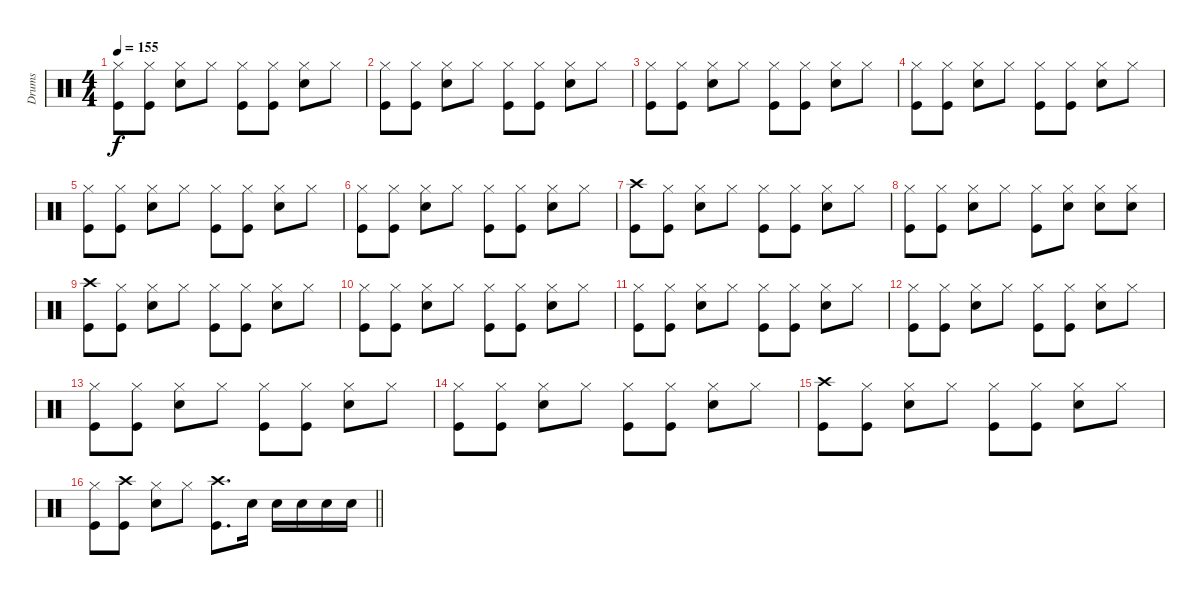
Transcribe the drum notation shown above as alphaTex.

\track ("Drums" "Drums") {instrument percussion}
\staff {score}
\articulation defaults
\ts (4 4)
\tempo 155
\clef neutral
\ks c
("Hi-Hat (closed)" "Kick (hit)").8{dy f} ("Hi-Hat (closed)" "Kick (hit)").8 ("Hi-Hat (closed)" "Snare (hit) 2").8 "Hi-Hat (closed)".8 ("Hi-Hat (closed)" "Kick (hit)").8 ("Hi-Hat (closed)" "Kick (hit)").8 ("Hi-Hat (closed)" "Snare (hit) 2").8 "Hi-Hat (closed)".8 |
("Hi-Hat (closed)" "Kick (hit)").8 ("Hi-Hat (closed)" "Kick (hit)").8 ("Hi-Hat (closed)" "Snare (hit) 2").8 "Hi-Hat (closed)".8 ("Hi-Hat (closed)" "Kick (hit)").8 ("Hi-Hat (closed)" "Kick (hit)").8 ("Hi-Hat (closed)" "Snare (hit) 2").8 "Hi-Hat (closed)".8 |
("Hi-Hat (closed)" "Kick (hit)").8 ("Hi-Hat (closed)" "Kick (hit)").8 ("Hi-Hat (closed)" "Snare (hit) 2").8 "Hi-Hat (closed)".8 ("Hi-Hat (closed)" "Kick (hit)").8 ("Hi-Hat (closed)" "Kick (hit)").8 ("Hi-Hat (closed)" "Snare (hit) 2").8 "Hi-Hat (closed)".8 |
("Hi-Hat (closed)" "Kick (hit)").8 ("Hi-Hat (closed)" "Kick (hit)").8 ("Hi-Hat (closed)" "Snare (hit) 2").8 "Hi-Hat (closed)".8 ("Hi-Hat (closed)" "Kick (hit)").8 ("Hi-Hat (closed)" "Kick (hit)").8 ("Hi-Hat (closed)" "Snare (hit) 2").8 "Hi-Hat (closed)".8 |
("Hi-Hat (closed)" "Kick (hit)").8 ("Hi-Hat (closed)" "Kick (hit)").8 ("Hi-Hat (closed)" "Snare (hit) 2").8 "Hi-Hat (closed)".8 ("Hi-Hat (closed)" "Kick (hit)").8 ("Hi-Hat (closed)" "Kick (hit)").8 ("Hi-Hat (closed)" "Snare (hit) 2").8 "Hi-Hat (closed)".8 |
("Hi-Hat (closed)" "Kick (hit)").8 ("Hi-Hat (closed)" "Kick (hit)").8 ("Hi-Hat (closed)" "Snare (hit) 2").8 "Hi-Hat (closed)".8 ("Hi-Hat (closed)" "Kick (hit)").8 ("Hi-Hat (closed)" "Kick (hit)").8 ("Hi-Hat (closed)" "Snare (hit) 2").8 "Hi-Hat (closed)".8 |
("Crash high (hit)" "Kick (hit)").8 ("Hi-Hat (closed)" "Kick (hit)").8 ("Hi-Hat (closed)" "Snare (hit) 2").8 "Hi-Hat (closed)".8 ("Hi-Hat (closed)" "Kick (hit)").8 ("Hi-Hat (closed)" "Kick (hit)").8 ("Hi-Hat (closed)" "Snare (hit) 2").8 "Hi-Hat (closed)".8 |
("Hi-Hat (closed)" "Kick (hit)").8 ("Hi-Hat (closed)" "Kick (hit)").8 ("Hi-Hat (closed)" "Snare (hit) 2").8 "Hi-Hat (closed)".8 ("Hi-Hat (closed)" "Kick (hit)").8 ("Hi-Hat (closed)" "Snare (hit) 2").8 ("Hi-Hat (closed)" "Snare (hit) 2").8 ("Hi-Hat (closed)" "Snare (hit) 2").8 |
("Crash high (hit)" "Kick (hit)").8 ("Hi-Hat (closed)" "Kick (hit)").8 ("Hi-Hat (closed)" "Snare (hit) 2").8 "Hi-Hat (closed)".8 ("Hi-Hat (closed)" "Kick (hit)").8 ("Hi-Hat (closed)" "Kick (hit)").8 ("Hi-Hat (closed)" "Snare (hit) 2").8 "Hi-Hat (closed)".8 |
("Hi-Hat (closed)" "Kick (hit)").8 ("Hi-Hat (closed)" "Kick (hit)").8 ("Hi-Hat (closed)" "Snare (hit) 2").8 "Hi-Hat (closed)".8 ("Hi-Hat (closed)" "Kick (hit)").8 ("Hi-Hat (closed)" "Kick (hit)").8 ("Hi-Hat (closed)" "Snare (hit) 2").8 "Hi-Hat (closed)".8 |
("Hi-Hat (closed)" "Kick (hit)").8 ("Hi-Hat (closed)" "Kick (hit)").8 ("Hi-Hat (closed)" "Snare (hit) 2").8 "Hi-Hat (closed)".8 ("Hi-Hat (closed)" "Kick (hit)").8 ("Hi-Hat (closed)" "Kick (hit)").8 ("Hi-Hat (closed)" "Snare (hit) 2").8 "Hi-Hat (closed)".8 |
("Hi-Hat (closed)" "Kick (hit)").8 ("Hi-Hat (closed)" "Kick (hit)").8 ("Hi-Hat (closed)" "Snare (hit) 2").8 "Hi-Hat (closed)".8 ("Hi-Hat (closed)" "Kick (hit)").8 ("Hi-Hat (closed)" "Kick (hit)").8 ("Hi-Hat (closed)" "Snare (hit) 2").8 "Hi-Hat (closed)".8 |
("Hi-Hat (closed)" "Kick (hit)").8 ("Hi-Hat (closed)" "Kick (hit)").8 ("Hi-Hat (closed)" "Snare (hit) 2").8 "Hi-Hat (closed)".8 ("Hi-Hat (closed)" "Kick (hit)").8 ("Hi-Hat (closed)" "Kick (hit)").8 ("Hi-Hat (closed)" "Snare (hit) 2").8 "Hi-Hat (closed)".8 |
("Hi-Hat (closed)" "Kick (hit)").8 ("Hi-Hat (closed)" "Kick (hit)").8 ("Hi-Hat (closed)" "Snare (hit) 2").8 "Hi-Hat (closed)".8 ("Hi-Hat (closed)" "Kick (hit)").8 ("Hi-Hat (closed)" "Kick (hit)").8 ("Hi-Hat (closed)" "Snare (hit) 2").8 "Hi-Hat (closed)".8 |
("Crash high (hit)" "Kick (hit)").8 ("Hi-Hat (closed)" "Kick (hit)").8 ("Hi-Hat (closed)" "Snare (hit) 2").8 "Hi-Hat (closed)".8 ("Hi-Hat (closed)" "Kick (hit)").8 ("Hi-Hat (closed)" "Kick (hit)").8 ("Hi-Hat (closed)" "Snare (hit) 2").8 "Hi-Hat (closed)".8 |
\barLineRight lightlight
("Hi-Hat (closed)" "Kick (hit)").8 ("Crash high (hit)" "Kick (hit)").8 ("Hi-Hat (closed)" "Snare (hit) 2").8 "Hi-Hat (closed)".8 ("Crash high (hit)" "Kick (hit)").8{d} "Snare (hit) 2".16 "Snare (hit) 2".16 "Snare (hit) 2".16 "Snare (hit) 2".16 "Snare (hit) 2".16
